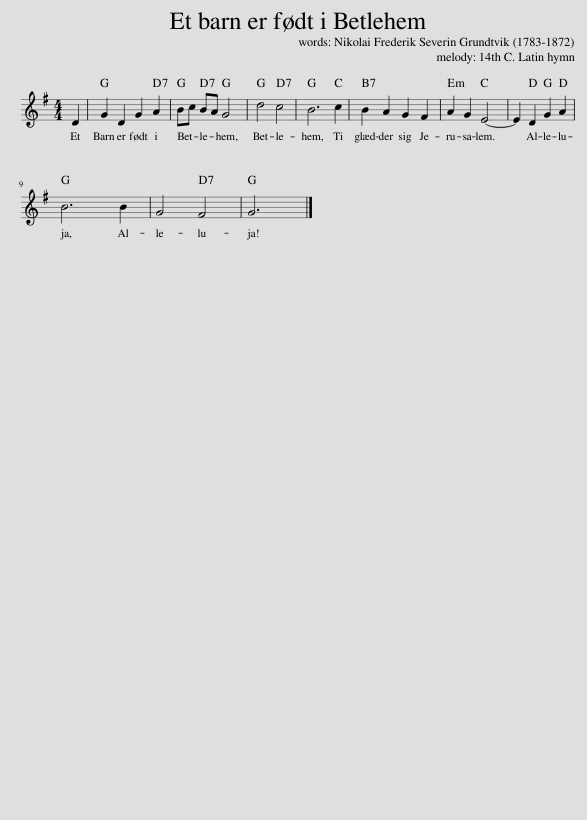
X:1
L:1/8
M:4/4
I:linebreak $
K:G
V:1 treble
V:1
 D2 | G2 D2 G2 A2 | Bc BA G4 | d4 c4 | B6 c2 | %5
 B2 A2 G2 F2 | A2 G2 E4- | E2 D2 G2 A2 |$ B6 B2 | G4 F4 | %10
 G6 |] %11
